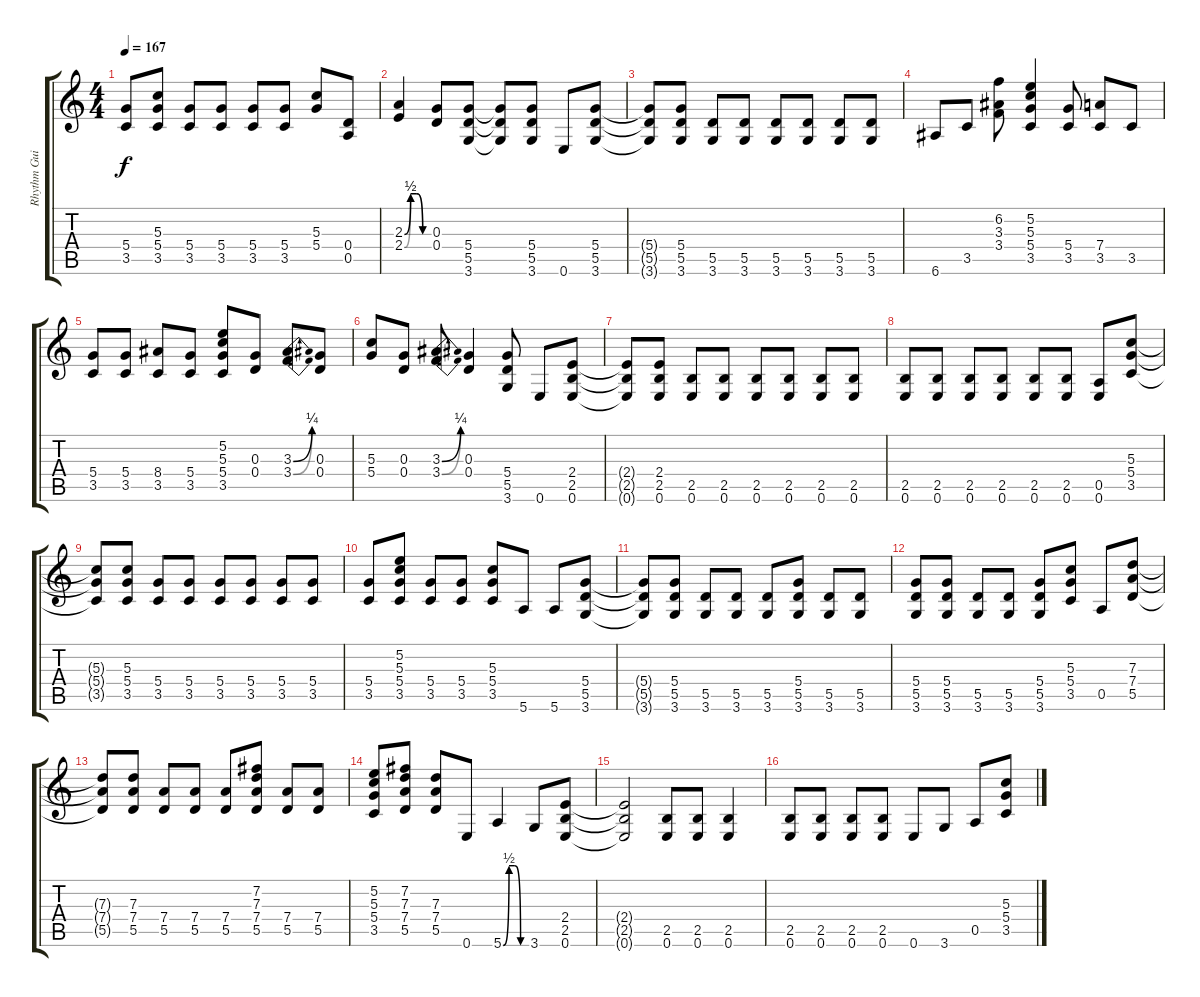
\track ("Rhythm Guitar 1" "Rhythm Gui") {instrument overdrivenguitar}
\staff {score tabs}
\tuning (E4 B3 G3 D3 A2 E2) {hide}
\ts (4 4)
\tempo 167
\clef g2
\ks c
(5.4 3.5).8{dy f} (5.3 5.4 3.5).8 (5.4 3.5).8 (5.4 3.5).8 (5.4 3.5).8 (5.4 3.5).8 (5.3 5.4).8 (0.4 0.5).8 |
(2.3{be (custom 0 0 15 2 30 2 45 0 60 0)} 2.4{be (custom 0 0 15 2 30 2 45 0 60 0)}).4 (0.3 0.4).8 (5.4 5.5 3.6).8 (5.4{t} 5.5{t} 3.6{t}).8 (5.4 5.5 3.6).8 0.6.8 (5.4 5.5 3.6).8 |
(5.4{t} 5.5{t} 3.6{t}).8 (5.4 5.5 3.6).8 (5.5 3.6).8 (5.5 3.6).8 (5.5 3.6).8 (5.5 3.6).8 (5.5 3.6).8 (5.5 3.6).8 |
6.6.8 3.5.8 (6.2 3.3 3.4).8 (5.2 5.3 5.4 3.5).4 (5.4 3.5).8 (7.4 3.5).8 3.5.8 |
(5.4 3.5).8 (5.4 3.5).8 (8.4 3.5).8 (5.4 3.5).8 (5.2 5.3 5.4 3.5).8 (0.3 0.4).8 (3.3{be (bend 0 0 60 1)} 3.4{be (bend 0 0 60 1)}).8 (0.3 0.4).8 |
(5.3 5.4).8 (0.3 0.4).8 (3.3{be (bend 0 0 60 1)} 3.4{be (bend 0 0 60 1)}).8 (0.3 0.4).4 (5.4 5.5 3.6).8 0.6.8 (2.4 2.5 0.6).8 |
(2.4{t} 2.5{t} 0.6{t}).8 (2.4 2.5 0.6).8 (2.5 0.6).8 (2.5 0.6).8 (2.5 0.6).8 (2.5 0.6).8 (2.5 0.6).8 (2.5 0.6).8 |
(2.5 0.6).8 (2.5 0.6).8 (2.5 0.6).8 (2.5 0.6).8 (2.5 0.6).8 (2.5 0.6).8 (0.5 0.6).8 (5.3 5.4 3.5).8 |
(5.3{t} 5.4{t} 3.5{t}).8 (5.3 5.4 3.5).8 (5.4 3.5).8 (5.4 3.5).8 (5.4 3.5).8 (5.4 3.5).8 (5.4 3.5).8 (5.4 3.5).8 |
(5.4 3.5).8 (5.2 5.3 5.4 3.5).8 (5.4 3.5).8 (5.4 3.5).8 (5.3 5.4 3.5).8 5.6.8 5.6.8 (5.4 5.5 3.6).8 |
(5.4{t} 5.5{t} 3.6{t}).8 (5.4 5.5 3.6).8 (5.5 3.6).8 (5.5 3.6).8 (5.5 3.6).8 (5.4 5.5 3.6).8 (5.5 3.6).8 (5.5 3.6).8 |
(5.4 5.5 3.6).8 (5.4 5.5 3.6).8 (5.5 3.6).8 (5.5 3.6).8 (5.4 5.5 3.6).8 (5.3 5.4 3.5).8 0.5.8 (7.3 7.4 5.5).8 |
(7.3{t} 7.4{t} 5.5{t}).8 (7.3 7.4 5.5).8 (7.4 5.5).8 (7.4 5.5).8 (7.4 5.5).8 (7.2 7.3 7.4 5.5).8 (7.4 5.5).8 (7.4 5.5).8 |
(5.2 5.3 5.4 3.5).8 (7.2 7.3 7.4 5.5).8 (7.3 7.4 5.5).8 0.6.8 5.6{be (custom 0 0 15 2 30 2 45 0 60 0)}.4 3.6.8 (2.4 2.5 0.6).8 |
(2.4{t} 2.5{t} 0.6{t}).2 (2.5 0.6).8 (2.5 0.6).8 (2.5 0.6).4 |
(2.5 0.6).8 (2.5 0.6).8 (2.5 0.6).8 (2.5 0.6).8 0.6.8 3.6.8 0.5.8 (5.3 5.4 3.5).8
